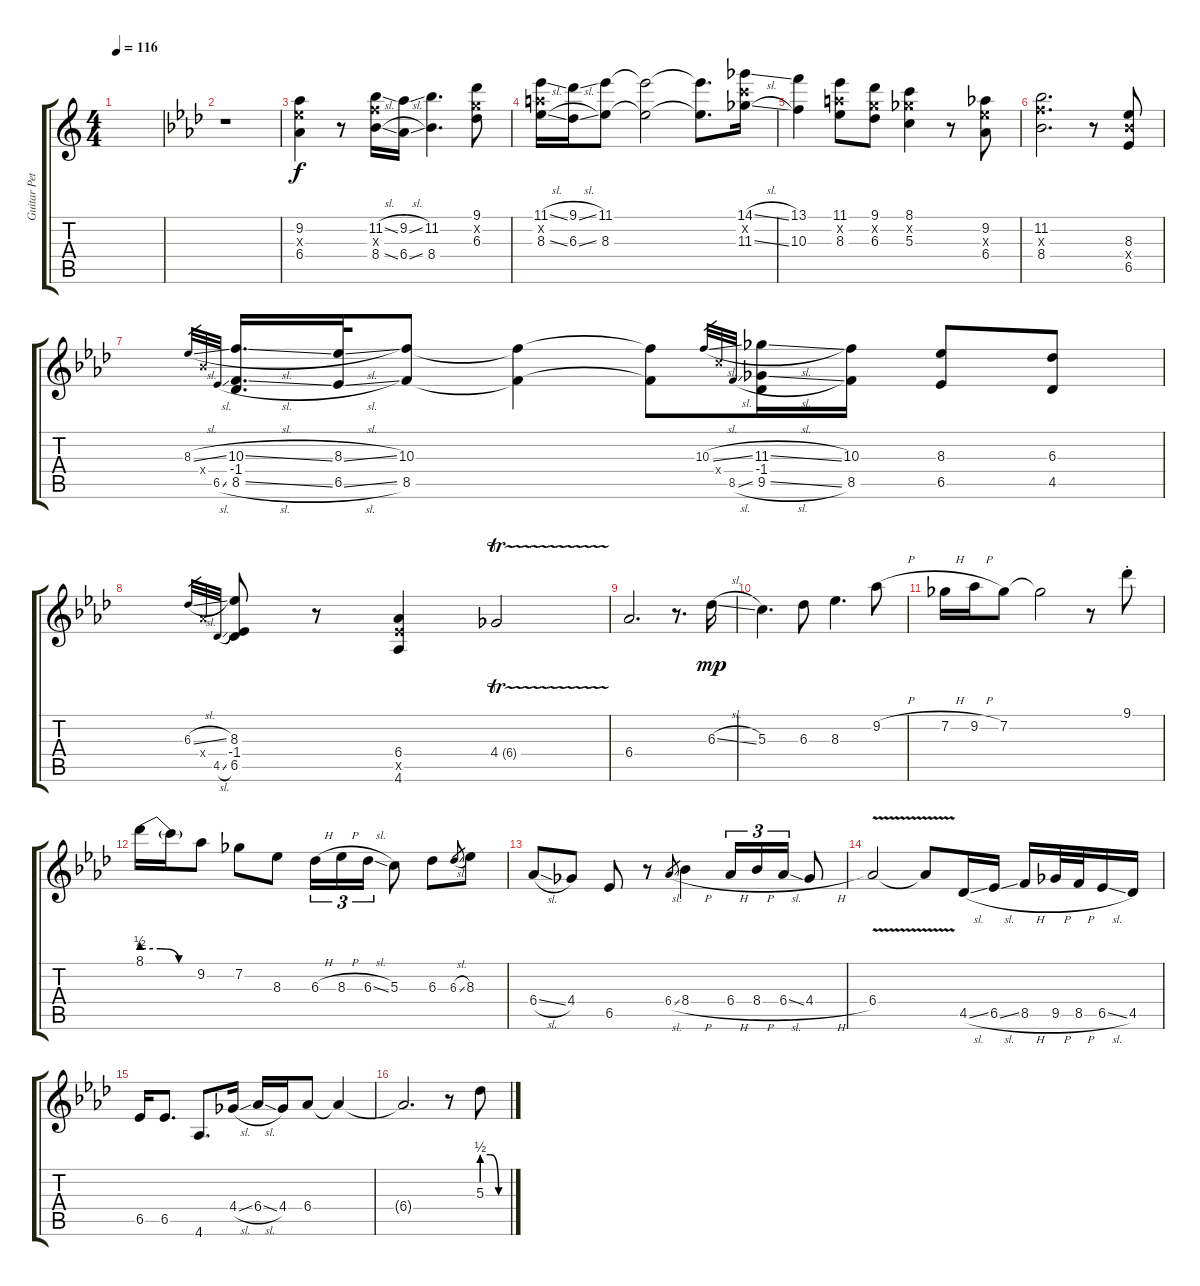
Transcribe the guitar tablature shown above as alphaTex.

\track ("Guitar Petrucci" "Guitar Pet") {instrument distortionguitar}
\staff {score tabs}
\tuning (E4 B3 G3 D3 A2 E2) {hide}
\ts (4 4)
\tempo 116
\clef g2
\ks c
|
\ks ab
r.1 |
(9.2 8.3{x} 6.4).4 r.8 (11.2{sl} 10.3{x} 8.4{sl}).16 (9.2{sl} 6.4{sl}).16 (11.2 8.4).4{d} (9.1 8.2{x} 6.3).8 |
(11.1{sl} 10.2{x} 8.3{sl}).16 (9.1{sl} 6.3{sl}).16 (11.1 8.3).8 (11.1{t} 8.3{t}).2 (11.1{t} 8.3{t}).8{d} (14.1{sl} 13.2{x} 11.3{sl}).16 |
(13.1 10.3).4 (11.1 10.2{x} 8.3).8 (9.1 8.2{x} 6.3).8 (8.1 7.2{x} 5.3).4 r.8 (9.2 8.3{x} 6.4).8 |
(11.2 10.3{x} 8.4).2{d} r.8 (8.3 8.4{x} 6.5).8 |
8.3{sl}.32{gr} 8.4{x}.32{gr} 6.5{sl}.32{gr} (10.3{sl} -1.4 8.5{sl}).16{d} (8.3{sl} 6.5{sl}).32 (10.3 8.5).8 (10.3{t} 8.5{t}).4 (10.3{t} 8.5{t}).8 10.3{sl}.32{gr} 10.4{x}.32{gr} 8.5{sl}.32{gr} (11.3{sl} -1.4 9.5{sl}).16 (10.3 8.5).16 (8.3 6.5).8 (6.3 4.5).8 |
6.3{sl}.32{gr} 6.4{x}.32{gr} 4.5{sl}.32{gr} (8.3 -1.4 6.5).8 r.8 (6.4 6.5{x} 4.6).4 4.4{tr (6 32)}.2 |
6.4.2{d} r.8{d} 6.3{sl}.16{dy mp} |
5.3.4{d} 6.3.8 8.3.4{d} 9.2{h}.8 |
7.2{h}.16 9.2{h}.16 7.2.8 7.2{t}.2 r.8 9.1{st}.8 |
8.1{be (custom 0 2 20 2 40 0 60 0)}.16 8.1{t}.16 9.2.8 7.2.8 8.3.8 6.3{h}.16{tu (3 2)} 8.3{h}.16{tu (3 2)} 6.3{sl}.16{tu (3 2)} 5.3.8 6.3.8 6.3{sl}.8{gr} 8.3.8 |
6.4{sl}.8 4.4.8 6.5.8 r.8 6.4{sl}.8{gr} 8.4{h}.4 6.4{h}.16{tu (3 2)} 8.4{h}.16{tu (3 2)} 6.4{sl}.16{tu (3 2)} 4.4{h}.8 |
6.4{v}.2 6.4{v t}.8 4.5{sl}.16 6.5{sl}.16 8.5{h}.16 9.5{h}.32 8.5{h}.32 6.5{sl}.16 4.5.16 |
6.5.16 6.5.8{d} 4.6.8{d} 4.4{sl}.16 6.4{sl}.16 4.4.16 6.4.8 6.4{t}.4 |
6.4{t}.2{d} r.8 5.3{be (custom 0 2 20 2 40 0 60 0)}.8
